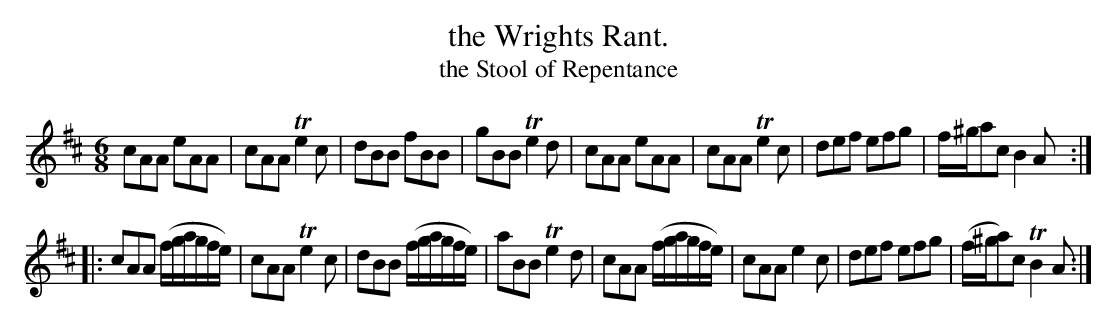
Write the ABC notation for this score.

X:1
T:the Wrights Rant.
T:the Stool of Repentance
M:6/8
L:1/8
K:AMix
cAA  eAA          |cAA Te2c|dBB  fBB          | gBB      Te2d |\
cAA  eAA          |cAA Te2c|def  efg          | f/^g/ac   B2A:|
|:cAA (f/g/a/g/f/e/)|cAA Te2c|dBB (f/g/a/g/f/e/)| aBB      Te2d |\
cAA (f/g/a/g/f/e/)|cAA  e2c|def  efg          |(f/^g/a)c TB2A:|
